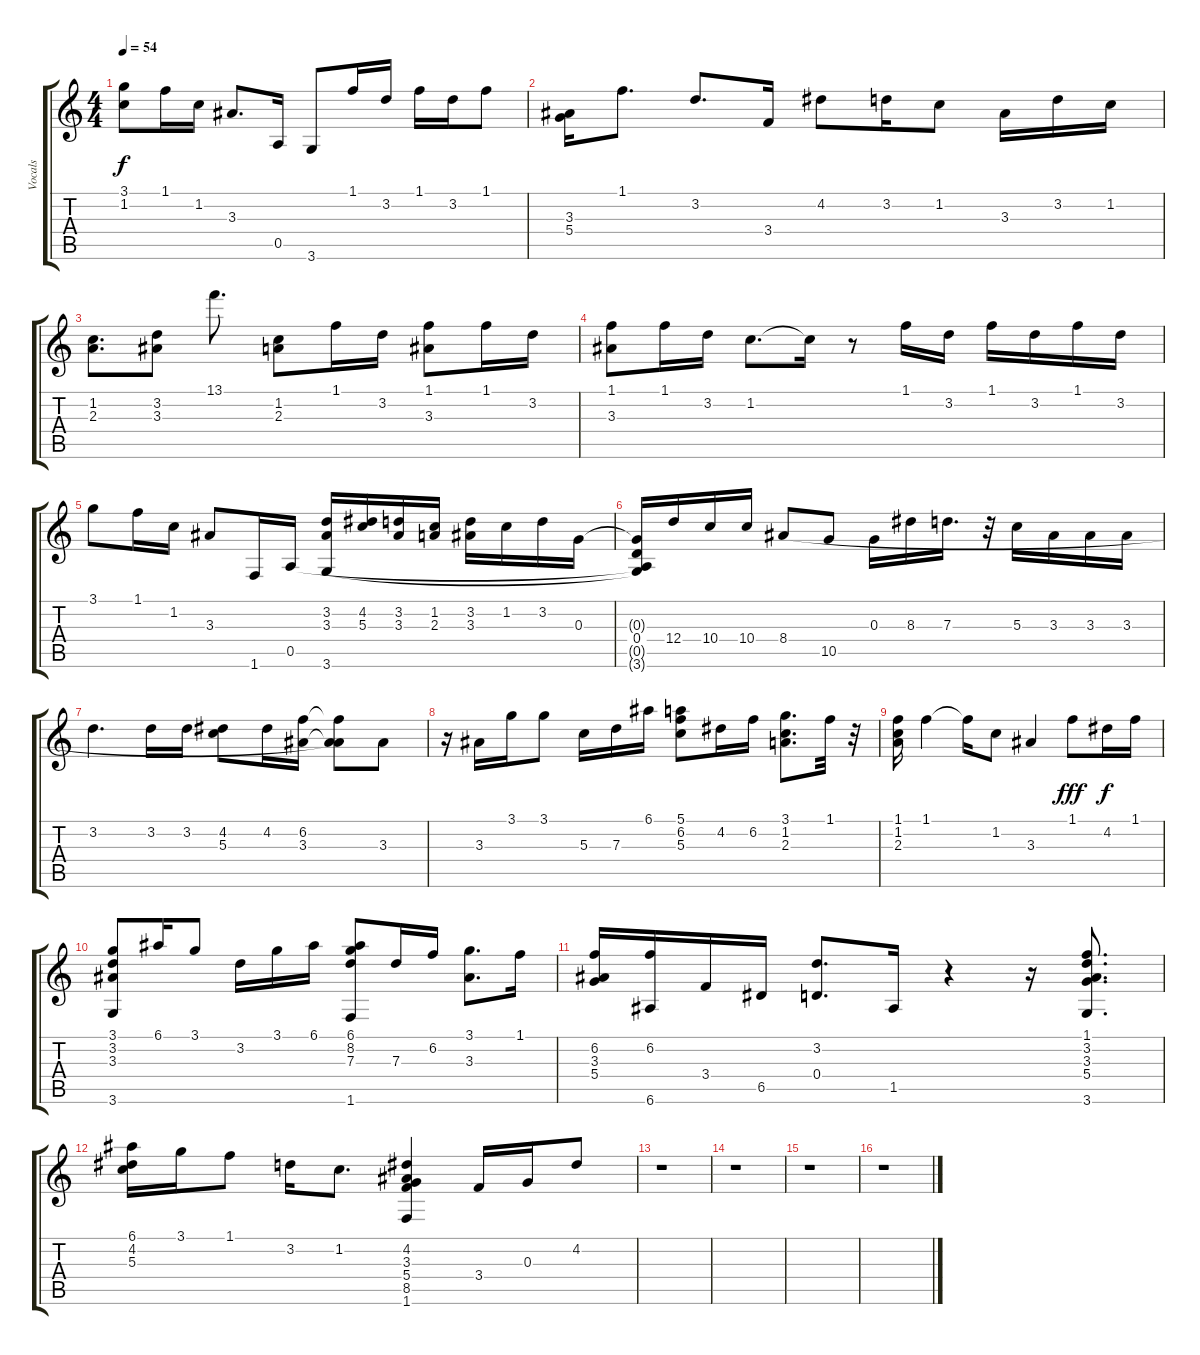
\track ("Vocals" "Vocals") {instrument electricguitarjazz}
\staff {score tabs}
\tuning (E4 B3 G3 D3 A2 E2) {hide}
\ts (4 4)
\tempo 54
\clef g2
\ks c
(3.1 1.2).8{dy f} 1.1.16 1.2.16 3.3.8{d} 0.5.16 3.6.8 1.1.16 3.2.16 1.1.16 3.2.16 1.1.8 |
(3.3 5.4).16 1.1.8{d} 3.2.8{d} 3.4.16 4.2.8 3.2.16 1.2.8 3.3.16 3.2.16 1.2.16 |
(1.2 2.3).8{d} (3.2 3.3).8 13.1.8{d} (1.2 2.3).8 1.1.16 3.2.16 (1.1 3.3).8 1.1.16 3.2.16 |
(1.1 3.3).8 1.1.16 3.2.16 1.2.8{d} 1.2{t}.16 r.8 1.1.16 3.2.16 1.1.16 3.2.16 1.1.16 3.2.16 |
3.1.8 1.1.16 1.2.16 3.3.8 1.6.16 0.5.16 (3.2 3.3 3.6).16 (4.2 5.3).16 (3.2 3.3).16 (1.2 2.3).16 (3.2 3.3).16 1.2.16 3.2.16 0.3.16 |
(0.3{t} 0.4 0.5{t} 3.6{t}).16 12.4.16 10.4.16 10.4.16 8.4.8 10.5.8 0.3.16 8.3.16 7.3.16{d} r.32 5.3.16 3.3.16 3.3.16 3.3.16 |
3.2.4{d} 3.2.16 3.2.16 (4.2 5.3).8 4.2.16 (6.2 3.3).16 (6.2{t} 3.3{t} 8.4{t}).8 3.3.8 |
r.16 3.3.16 3.1.16 3.1.8 5.3.16 7.3.16 6.1.16 (5.1 6.2 5.3).8 4.2.16 6.2.16 (3.1 1.2 2.3).8{d} 1.1.32 r.32 |
(1.1 1.2 2.3).16 1.1.4 1.1{t}.16 1.2.8 3.3.4 1.1.8{dy fff} 4.2.16{dy f} 1.1.16 |
(3.1 3.2 3.3 3.6).8 6.1.16 3.1.8 3.2.16 3.1.16 6.1.16 (6.1 8.2 7.3 1.6).8 7.3.16 6.2.16 (3.1 3.3).8{d} 1.1.16 |
(6.2 3.3 5.4).16 (6.2 6.6).16 3.4.16 6.5.16 (3.2 0.4).8{d} 1.5.16 r.4 r.16 (1.1 3.2 3.3 5.4 3.6).8{d} |
(6.1 4.2 5.3).16 3.1.16 1.1.8 3.2.16 1.2.8{d} (4.2 3.3 5.4 8.5 1.6).4 3.4.16 0.3.16 4.2.8 |
r.1 |
r.1 |
r.1 |
r.1
